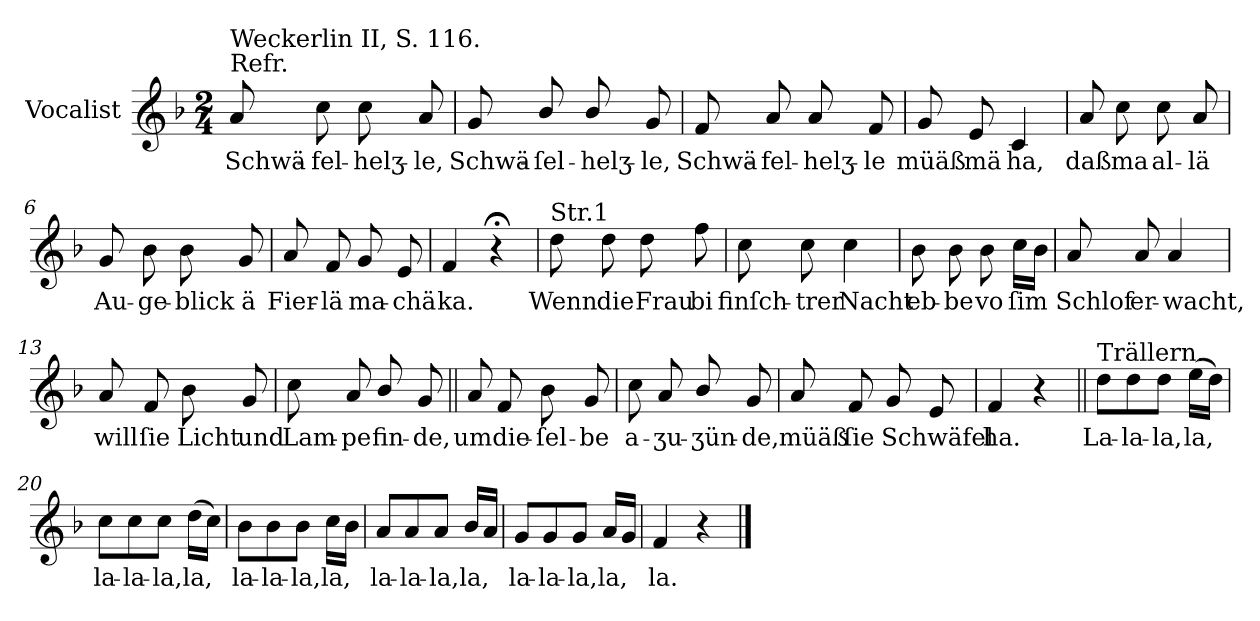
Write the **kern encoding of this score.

**kern	**text
*part1	*part1
*staff1	*staff1
*I"Vocalist	*
*k[b-]	*
*F:	*
*M2/4	*
=1	=1
!LO:TX:a:t=Refr.	!
!LO:TX:a:t=Weckerlin II, S. 116.	!
8a	Schwä-
8cc	-fel-
8cc	-helʒ-
8a	-le,
=2	=2
8g	Schwä-
8b-/	-ſel-
8b-/	-helʒ-
8g	-le,
=3	=3
8f	Schwä-
8a	-fel-
8a	-helʒ-
8f	-le
=4	=4
8g	müäß
8e	mä
4c	ha,
=5	=5
8a	daß
8cc	ma
8cc	al-
8a	-lä
=6	=6
8g	Au-
8b-	-ge-
8b-	-blick
8g	ä
=7	=7
8a	Fier-
8f	-lä
8g	ma-
8e	-chä
=8	=8
4f	ka.
4r;<	.
=9	=9
!LO:TX:a:t=Str.1	!
8dd	Wenn
8dd	die
8dd	Frau
8ff	bi
=10	=10
8cc	finſch-
8cc	-trer
4cc	Nacht
=11	=11
8b-	eb-
8b-	-be
8b-	vo
16ccLL	ſim
16b-JJ	.
=12	=12
8a	Schlof
8a	er-
4a	-wacht,
=13	=13
8a	will
8f	ſie
8b-	Licht
8g	und
=14	=14
8cc	Lam-
8a	-pe
8b-/	fin-
8g	-de,
=15||	=15||
8a	um
8f	die-
8b-	-ſel-
8g	-be
=16	=16
8cc	a-
8a	-ʒu-
8b-/	-ʒün-
8g	-de,
=17	=17
8a	müäß
8f	ſie
8g	Schwäfel
8e	.
=18	=18
4f	ha.
4r	.
=19||	=19||
!LO:TX:a:t=Trällern.	!
8ddL	La-
8dd	-la-
8ddJ	-la,
(16eeLL	la,
16ddJJ)	.
=20	=20
8ccL	la-
8cc	-la-
8ccJ	-la,
(16ddLL	la,
16ccJJ)	.
=21	=21
8b-L	la-
8b-	-la-
8b-J	-la,
16ccLL	la,
16b-JJ	.
=22	=22
8aL	la-
8a	-la-
8aJ	-la,
16b-LL	la,
16aJJ	.
=23	=23
8gL	la-
8g	-la-
8gJ	-la,
16aLL	la,
16gJJ	.
=24	=24
4f	la.
4r	.
==	==
*-	*-
